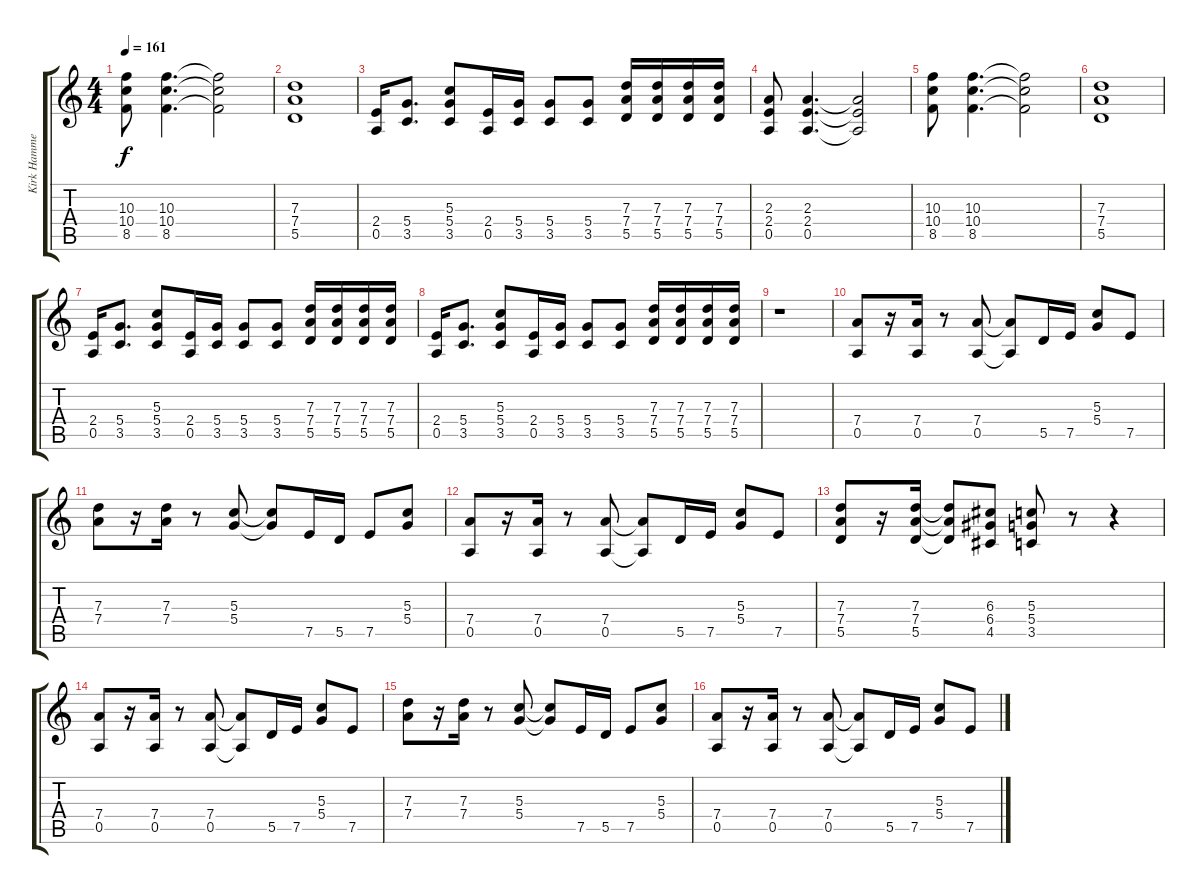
\track ("Kirk Hammet (Ov. Gtr)" "Kirk Hamme") {instrument distortionguitar}
\staff {score tabs}
\tuning (E4 B3 G3 D3 A2 E2) {hide}
\ts (4 4)
\tempo 161
\clef g2
\ks c
(10.3 10.4 8.5).8{dy f} (10.3 10.4 8.5).4{d} (10.3{t} 10.4{t} 8.5{t}).2 |
(7.3 7.4 5.5).1 |
(2.4 0.5).16 (5.4 3.5).8{d} (5.3 5.4 3.5).8 (2.4 0.5).16 (5.4 3.5).16 (5.4 3.5).8 (5.4 3.5).8 (7.3 7.4 5.5).16 (7.3 7.4 5.5).16 (7.3 7.4 5.5).16 (7.3 7.4 5.5).16 |
(2.3 2.4 0.5).8 (2.3 2.4 0.5).4{d} (2.3{t} 2.4{t} 0.5{t}).2 |
(10.3 10.4 8.5).8 (10.3 10.4 8.5).4{d} (10.3{t} 10.4{t} 8.5{t}).2 |
(7.3 7.4 5.5).1 |
(2.4 0.5).16 (5.4 3.5).8{d} (5.3 5.4 3.5).8 (2.4 0.5).16 (5.4 3.5).16 (5.4 3.5).8 (5.4 3.5).8 (7.3 7.4 5.5).16 (7.3 7.4 5.5).16 (7.3 7.4 5.5).16 (7.3 7.4 5.5).16 |
(2.4 0.5).16 (5.4 3.5).8{d} (5.3 5.4 3.5).8 (2.4 0.5).16 (5.4 3.5).16 (5.4 3.5).8 (5.4 3.5).8 (7.3 7.4 5.5).16 (7.3 7.4 5.5).16 (7.3 7.4 5.5).16 (7.3 7.4 5.5).16 |
r.1 |
(7.4 0.5).8 r.16 (7.4 0.5).16 r.8 (7.4 0.5).8 (7.4{t} 0.5{t}).8 5.5.16 7.5.16 (5.3 5.4).8 7.5.8 |
(7.3 7.4).8 r.16 (7.3 7.4).16 r.8 (5.3 5.4).8 (5.3{t} 5.4{t}).8 7.5.16 5.5.16 7.5.8 (5.3 5.4).8 |
(7.4 0.5).8 r.16 (7.4 0.5).16 r.8 (7.4 0.5).8 (7.4{t} 0.5{t}).8 5.5.16 7.5.16 (5.3 5.4).8 7.5.8 |
(7.3 7.4 5.5).8 r.16 (7.3 7.4 5.5).16 (7.3{t} 7.4{t} 5.5{t}).8 (6.3 6.4 4.5).8 (5.3 5.4 3.5).8 r.8 r.4 |
(7.4 0.5).8 r.16 (7.4 0.5).16 r.8 (7.4 0.5).8 (7.4{t} 0.5{t}).8 5.5.16 7.5.16 (5.3 5.4).8 7.5.8 |
(7.3 7.4).8 r.16 (7.3 7.4).16 r.8 (5.3 5.4).8 (5.3{t} 5.4{t}).8 7.5.16 5.5.16 7.5.8 (5.3 5.4).8 |
(7.4 0.5).8 r.16 (7.4 0.5).16 r.8 (7.4 0.5).8 (7.4{t} 0.5{t}).8 5.5.16 7.5.16 (5.3 5.4).8 7.5.8
